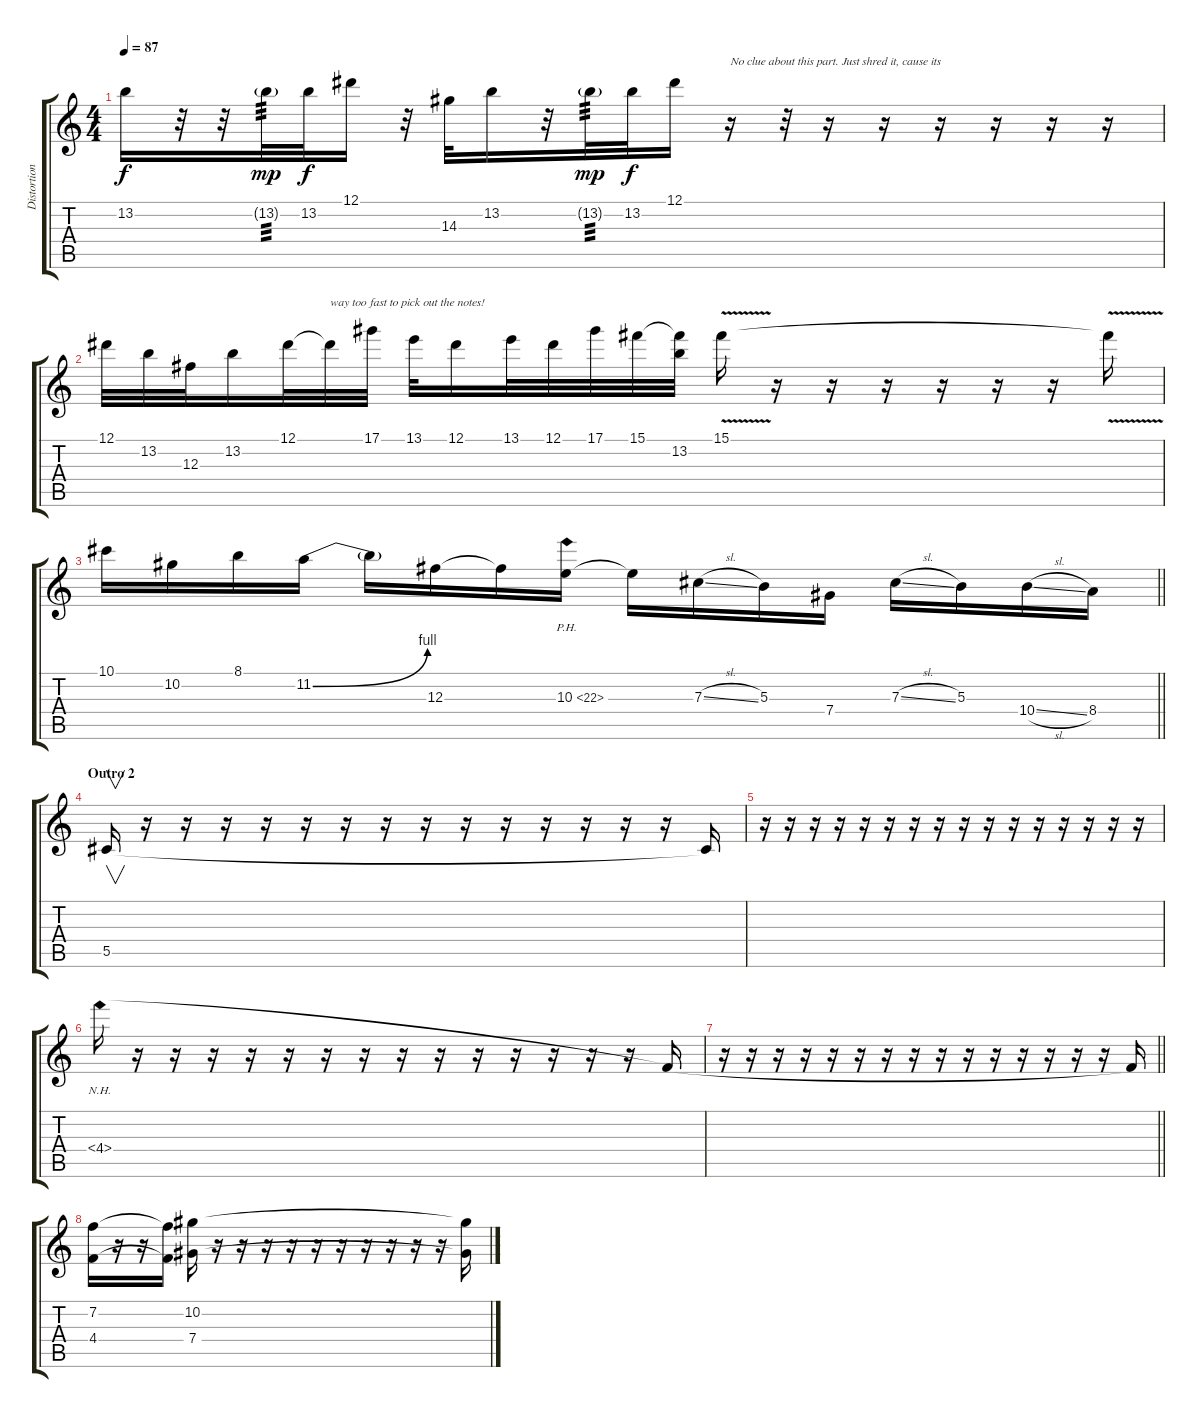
\track ("Distortion 2" "Distortion") {instrument distortionguitar}
\staff {score tabs}
\tuning (Eb4 Bb3 Gb3 Db3 Ab2 Db2) {hide}
\ts (4 4)
\tempo 87
\clef g2
\ks c
13.2.16{dy f} r.32 r.32 13.2{g}.32{tp 3 dy mp} 13.2.32{dy f} 12.1.16 r.32 14.3.32 13.2.16 r.32 13.2{g}.32{tp 3 dy mp} 13.2.32{dy f} 12.1.16 r.16{txt "No clue about this part. Just shred it, cause its"} r.32 r.16 r.16 r.16 r.16 r.16 r.16 |
12.1.32 13.2.32 12.3.32 13.2.16 12.1.32 12.1{t}.32{txt "way too fast to pick out the notes!"} 17.1.32 13.1.32 12.1.16 13.1.32 12.1.32 17.1.32 15.1.32 (15.1{t} 13.2).32 15.1{v}.16 r.16 r.16 r.16 r.16 r.16 r.16 15.1{t}.16 |
\barLineRight lightlight
10.1.16 10.2.16 8.1.16 11.2{be (bend 0 0 60 4)}.16 11.2{t}.16 12.3.16 12.3{t}.16 10.3{ph 12}.16 10.3{t}.16 7.3{sl}.16 5.3.16 7.4.16 7.3{sl}.16 5.3.16 10.4{sl}.16 8.4.16 |
\section ("" "Outro 2")
5.5.16{v} r.16 r.16 r.16 r.16 r.16 r.16 r.16 r.16 r.16 r.16 r.16 r.16 r.16 r.16 5.5{t}.16 |
r.16 r.16 r.16 r.16 r.16 r.16 r.16 r.16 r.16 r.16 r.16 r.16 r.16 r.16 r.16 r.16 |
4.4{nh}.16 r.16 r.16 r.16 r.16 r.16 r.16 r.16 r.16 r.16 r.16 r.16 r.16 r.16 r.16 4.4{t}.16 |
\barLineRight lightlight
r.16 r.16 r.16 r.16 r.16 r.16 r.16 r.16 r.16 r.16 r.16 r.16 r.16 r.16 r.16 4.4{t}.16 |
(7.2 4.4).16 r.16 r.16 (7.2{t} 4.4{t}).16 (10.2 7.4).16 r.16 r.16 r.16 r.16 r.16 r.16 r.16 r.16 r.16 r.16 (10.2{t} 7.4{t}).16
